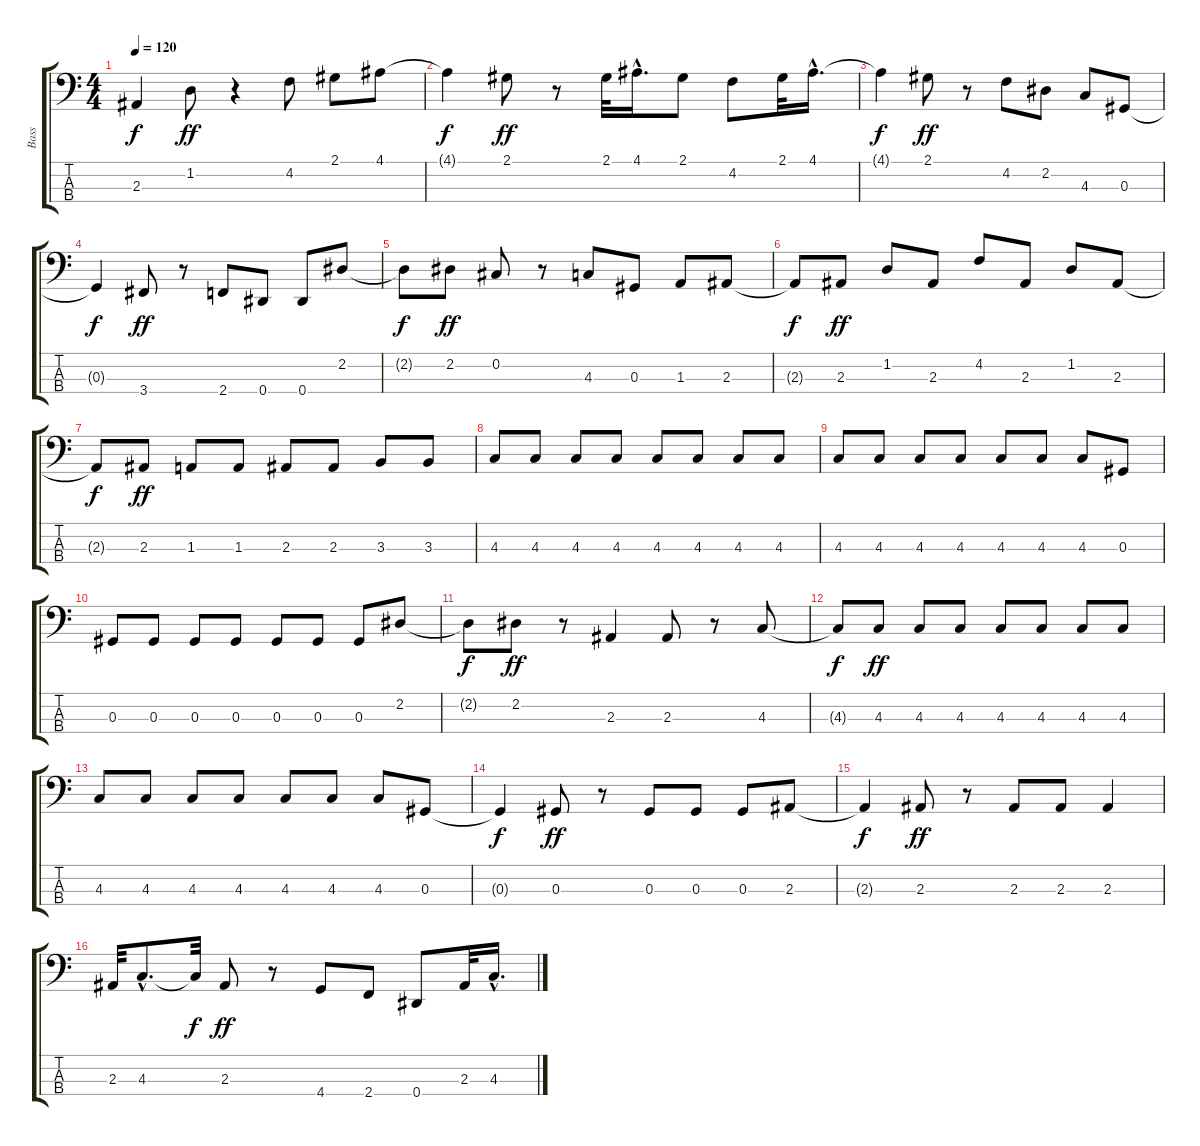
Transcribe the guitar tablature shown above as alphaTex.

\track ("Bass" "Bass") {instrument electricbasspick}
\staff {score tabs}
\tuning (Gb2 Db2 Ab1 Eb1) {hide}
\ts (4 4)
\tempo 120
\clef f4
\ks c
2.3{t}.4{dy f} 1.2.8{dy ff} r.4 4.2.8 2.1.8 4.1.8 |
4.1{t}.4{dy f} 2.1.8{dy ff} r.8 2.1.32 4.1{hac}.16{d} 2.1.8 4.2.8 2.1.32 4.1{hac}.16{d} |
4.1{t}.4{dy f} 2.1.8{dy ff} r.8 4.2.8 2.2.8 4.3.8 0.3.8 |
0.3{t}.4{dy f} 3.4.8{dy ff} r.8 2.4.8 0.4.8 0.4.8 2.2.8 |
2.2{t}.8{dy f} 2.2.8{dy ff} 0.2.8 r.8 4.3.8 0.3.8 1.3.8 2.3.8 |
2.3{t}.8{dy f} 2.3.8{dy ff} 1.2.8 2.3.8 4.2.8 2.3.8 1.2.8 2.3.8 |
2.3{t}.8{dy f} 2.3.8{dy ff} 1.3.8 1.3.8 2.3.8 2.3.8 3.3.8 3.3.8 |
4.3.8 4.3.8 4.3.8 4.3.8 4.3.8 4.3.8 4.3.8 4.3.8 |
4.3.8 4.3.8 4.3.8 4.3.8 4.3.8 4.3.8 4.3.8 0.3.8 |
0.3.8 0.3.8 0.3.8 0.3.8 0.3.8 0.3.8 0.3.8 2.2.8 |
2.2{t}.8{dy f} 2.2.8{dy ff} r.8 2.3.4 2.3.8 r.8 4.3.8 |
4.3{t}.8{dy f} 4.3.8{dy ff} 4.3.8 4.3.8 4.3.8 4.3.8 4.3.8 4.3.8 |
4.3.8 4.3.8 4.3.8 4.3.8 4.3.8 4.3.8 4.3.8 0.3.8 |
0.3{t}.4{dy f} 0.3.8{dy ff} r.8 0.3.8 0.3.8 0.3.8 2.3.8 |
2.3{t}.4{dy f} 2.3.8{dy ff} r.8 2.3.8 2.3.8 2.3.4 |
2.3.32 4.3{hac}.8{d} 4.3{t}.32{dy f} 2.3.8{dy ff} r.8 4.4.8 2.4.8 0.4.8 2.3.32 4.3{hac}.16{d}
